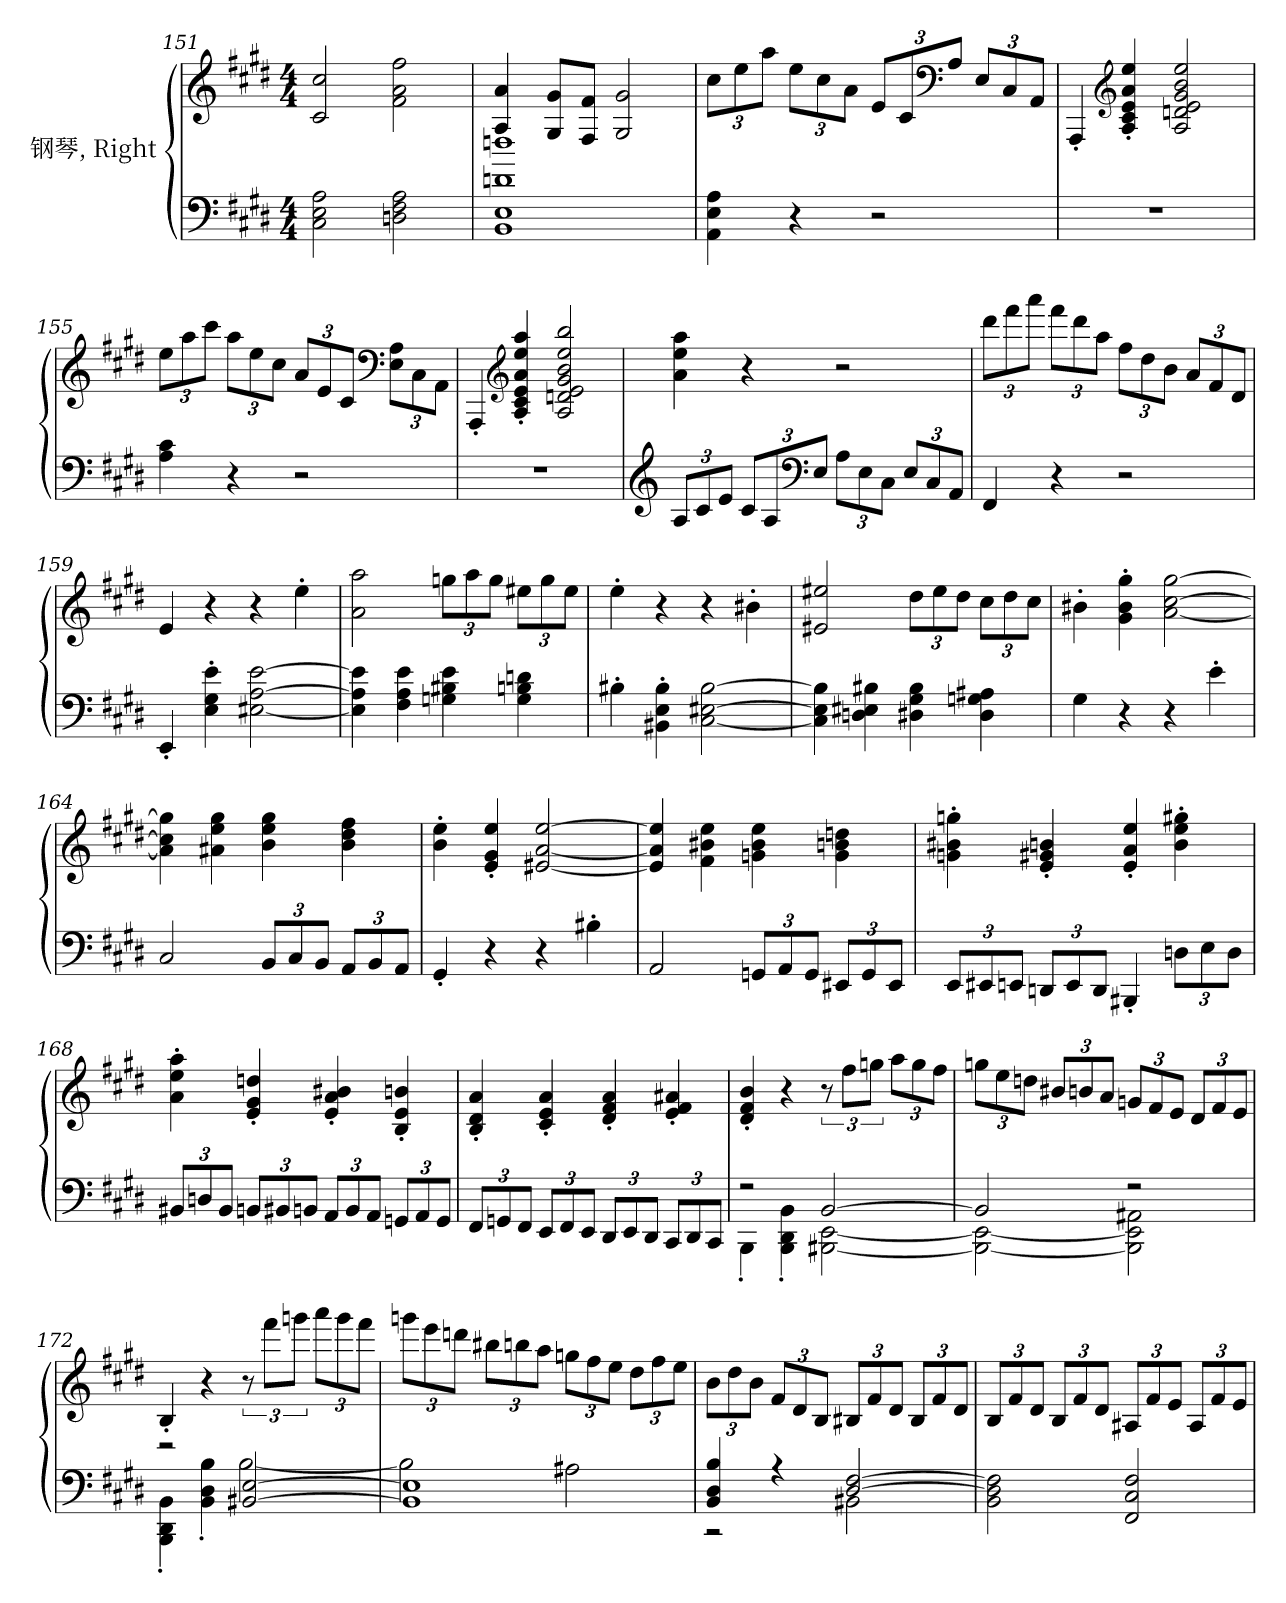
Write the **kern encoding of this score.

**kern	**kern
*part1	*part1
*staff2	*staff1
*I"钢琴, Right	*
*clefF4	*clefG2
*k[f#c#g#d#]	*k[f#c#g#d#]
*M4/4	*M4/4
*MM110	*MM110
=151	=151
2C#\ 2E\ 2A\	2c#/ 2cc#/
2Dn\ 2F#\ 2A\	2f#\ 2a\ 2ff#\
=152	=152
1BB 1E 1dn 1ddn	4A/ 4a/
.	8G#/ 8g#/L
.	8F#/ 8f#/J
.	2G#/ 2g#/
=153	=153
*	*Xbrackettup
*	*MM130
4AA\ 4E\ 4A\	12cc#\L
.	12ee\
.	12aa\J
4r	12ee\L
.	12cc#\
*	*MM133
.	12a\J
2r	12e/L
.	12c#/
*	*clefF4
.	12A/J
.	12E/L
.	12C#/
.	12AA/J
!!LO:LB:g=z
=154	=154
1r	4AAA'/
*	*clefG2
.	4A/' 4c#/' 4e/' 4a/' 4ee/'
*	*MM130
.	2A/ 2dn/ 2e/ 2g#/ 2b/ 2ee/
=155	=155
4A\ 4c#\	12ee\L
.	12aa\
.	12ccc#\J
4r	12aa\L
.	12ee\
*	*MM133
.	12cc#\J
2r	12a/L
.	12e/
.	12c#/J
*	*clefF4
.	12E\ 12A\L
.	12C#\
.	12AA\J
=156	=156
1r	4AAA'/
*	*clefG2
.	4A/' 4c#/' 4e/' 4a/' 4ee/' 4aa/'
*	*MM130
.	2A/ 2dn/ 2e/ 2g#/ 2b/ 2ee/ 2bb/
!!LO:LB:g=z
=157	=157
*clefG2	*
*Xbrackettup	*
*	*MM124
12A/L	4a\ 4ee\ 4aa\
12c#/	.
12e/J	.
12c#/L	4r
12A/	.
*clefF4	*
12E/J	.
12A\L	2r
12E\	.
12C#\J	.
12E/L	.
12C#/	.
12AA/J	.
=158	=158
4FF#/	12ddd#\L
.	12fff#\
.	12aaa\J
4r	12fff#\L
.	12ddd#\
*	*MM134
.	12aa\J
2r	12ff#\L
.	12dd#\
.	12b\J
.	12a/L
.	12f#/
.	12d#/J
=159	=159
*	*MM130
4EE'/	4e/
4E\' 4G#\' 4e\'	4r
*	*MM130
[2E#X\ [2A\ [2e\	4r
.	4ee'\
!!LO:LB:g=z
=160	=160
*	*MM130
4E#\] 4A\] 4e\]	2a\ 2aa\
4F#\ 4A\ 4e\	.
4Gn\ 4B#X\ 4e\	12ggn\L
.	12aa\
.	12gg\J
4G\ 4Bn\ 4dn\	12ee#X\L
.	12gg\
.	12ee#\J
=161	=161
*	*MM110
4B#X'\	4ee'\
4BB#X\' 4E\' 4B#\'	4r
*	*MM130
[2C#\ [2E#X\ [2B#\	4r
.	4b#X'\
=162	=162
*	*MM130
4C#\] 4E#\] 4B#\]	2e#X/ 2ee#X/
4Dn\ 4E#X\ 4B#X\	.
4D#X\ 4G#\ 4B#\	12dd#\L
.	12ee#\
.	12dd#\J
4D#\ 4Gn\ 4A#X\	12cc#\L
.	12dd#\
.	12cc#\J
=163	=163
4G#\	4b#X'\
4r	4g#\' 4b#\' 4gg#\'
4r	[2a\ [2cc#\ [2gg#\
4e'\	.
!!LO:LB:g=z
=164	=164
2C#/	4a\] 4cc#\] 4gg#\]
.	4a#X\ 4ee\ 4gg#\
12BB/L	4b\ 4ee\ 4gg#\
12C#/	.
12BB/J	.
12AA/L	4b\ 4dd#\ 4ff#\
12BB/	.
12AA/J	.
=165	=165
4GG#'/	4b\' 4ee\'
4r	4e/' 4g#/' 4ee/'
4r	[2e#X/ [2a/ [2ee/
4B#X'\	.
=166	=166
2AA/	4e#/] 4a/] 4ee/]
.	4f#\ 4b#X\ 4ee\
12GGn/L	4gn\ 4b#\ 4ee\
12AA/	.
12GG/J	.
12EE#X/L	4g\ 4bn\ 4ddn\
12GG/	.
12EE#/J	.
=167	=167
12EE/L	4gn\' 4b#X\' 4ggn\'
12EE#X/	.
12EEn/J	.
12DDn/L	4e/' 4g#X/' 4bn/'
12EE/	.
12DD/J	.
4BBB#X'/	4e/' 4a/' 4ee/'
12Dn\L	4b\' 4ee\' 4gg#X\'
12E\	.
12D\J	.
!!LO:PB:g=z
=168	=168
12BB#X/L	4a\' 4ee\' 4aa\'
12Dn/	.
12BB#/J	.
12BBn/L	4e/' 4g#/' 4ddn/'
12BB#X/	.
12BBn/J	.
12AA/L	4e/' 4a/' 4b#X/'
12BB/	.
12AA/J	.
*	*MM131
12GGn/L	4B/' 4e/' 4bn/'
12AA/	.
12GG/J	.
=169	=169
12FF#/L	4B/' 4d#/' 4a/'
12GGn/	.
12FF#/J	.
12EE/L	4c#/' 4e/' 4a/'
12FF#/	.
12EE/J	.
*	*MM142
12DD#/L	4d#/' 4f#/' 4a/'
12EE/	.
12DD#/J	.
12CC#/L	4e/' 4f#/' 4a#X/'
12DD#/	.
12CC#/J	.
=170	=170
*^	*
2r	4BBB'\	4d#/' 4f#/' 4b/'
.	4BBB\' 4DD#\' 4BB\'	4r
*	*	*brackettup
[2BB/	[2BBB#X\ [2EE\	12r
*	*	*MM130
.	.	12ff#\L
.	.	12ggn\J
*	*	*Xbrackettup
.	.	12aa\L
.	.	12gg\
.	.	12ff#\J
!!LO:LB:g=z
=171	=171	=171
2BB/]	2BBB#\_ 2EE\_	12ggn\L
.	.	12ee\
.	.	12ddn\J
.	.	12b#X/L
.	.	12bn/
.	.	12a/J
2r	2BBB#\] 2EE\] 2AA#X\	12gn/L
.	.	12f#/
.	.	12e/J
.	.	12d#/L
.	.	12f#/
.	.	12e/J
=172	=172	=172
2r	4BBB\' 4DD#\' 4BB\'	4B'/
.	4BB\' 4D#\' 4B\'	4r
*	*	*brackettup
[2BB#X/ [2E/	[2B\	12r
*	*	*MM130
.	.	12fff#\L
.	.	12gggn\J
*	*	*Xbrackettup
.	.	12aaa\L
.	.	12ggg\
.	.	12fff#\J
=173	=173	=173
1BB#] 1E]	2B\]	12gggn\L
.	.	12eee\
.	.	12dddn\J
.	.	12bb#X\L
.	.	12bbn\
.	.	12aa\J
*	*	*MM123
.	2A#X\	12ggn\L
.	.	12ff#\
.	.	12ee\J
.	.	12dd#\L
.	.	12ff#\
.	.	12ee\J
!!LO:LB:g=z
=174	=174	=174
*	*	*MM75
4BB/ 4D#/ 4B/	2r	12b\L
*	*	*MM118
.	.	12dd#\
.	.	12b\J
4r	.	12f#/L
.	.	12d#/
.	.	12B/J
[2D#/ [2F#/	2BB#X\	12B#X/L
.	.	12f#/
.	.	12d#/J
.	.	12B#/L
.	.	12f#/
.	.	12d#/J
*v	*v	*
=175	=175
2BB\ 2D#\] 2F#\]	12B/L
.	12f#/
.	12d#/J
.	12B/L
*	*MM128
.	12f#/
.	12d#/J
2FF#/ 2C#/ 2F#/	12A#X/L
.	12f#/
.	12e/J
.	12A#/L
.	12f#/
.	12e/J
=	=
*-	*-
